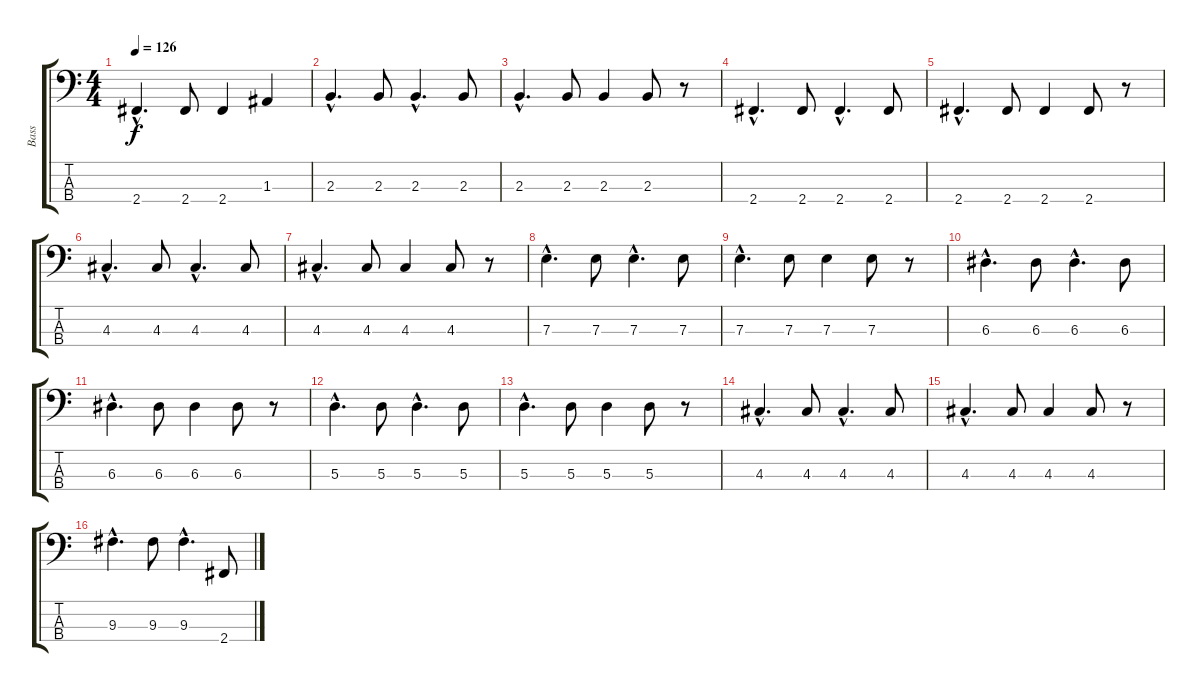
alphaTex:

\track ("Bass" "Bass") {instrument electricbasspick}
\staff {score tabs}
\tuning (G2 D2 A1 E1) {hide}
\ts (4 4)
\tempo 126
\clef f4
\ks c
2.4{hac}.4{d dy f} 2.4.8 2.4.4 1.3.4 |
2.3{hac}.4{d} 2.3.8 2.3{hac}.4{d} 2.3.8 |
2.3{hac}.4{d} 2.3.8 2.3.4 2.3.8 r.8 |
2.4{hac}.4{d} 2.4.8 2.4{hac}.4{d} 2.4.8 |
2.4{hac}.4{d} 2.4.8 2.4.4 2.4.8 r.8 |
4.3{hac}.4{d} 4.3.8 4.3{hac}.4{d} 4.3.8 |
4.3{hac}.4{d} 4.3.8 4.3.4 4.3.8 r.8 |
7.3{hac}.4{d} 7.3.8 7.3{hac}.4{d} 7.3.8 |
7.3{hac}.4{d} 7.3.8 7.3.4 7.3.8 r.8 |
6.3{hac}.4{d} 6.3.8 6.3{hac}.4{d} 6.3.8 |
6.3{hac}.4{d} 6.3.8 6.3.4 6.3.8 r.8 |
5.3{hac}.4{d} 5.3.8 5.3{hac}.4{d} 5.3.8 |
5.3{hac}.4{d} 5.3.8 5.3.4 5.3.8 r.8 |
4.3{hac}.4{d} 4.3.8 4.3{hac}.4{d} 4.3.8 |
4.3{hac}.4{d} 4.3.8 4.3.4 4.3.8 r.8 |
9.3{hac}.4{d} 9.3.8 9.3{hac}.4{d} 2.4.8
